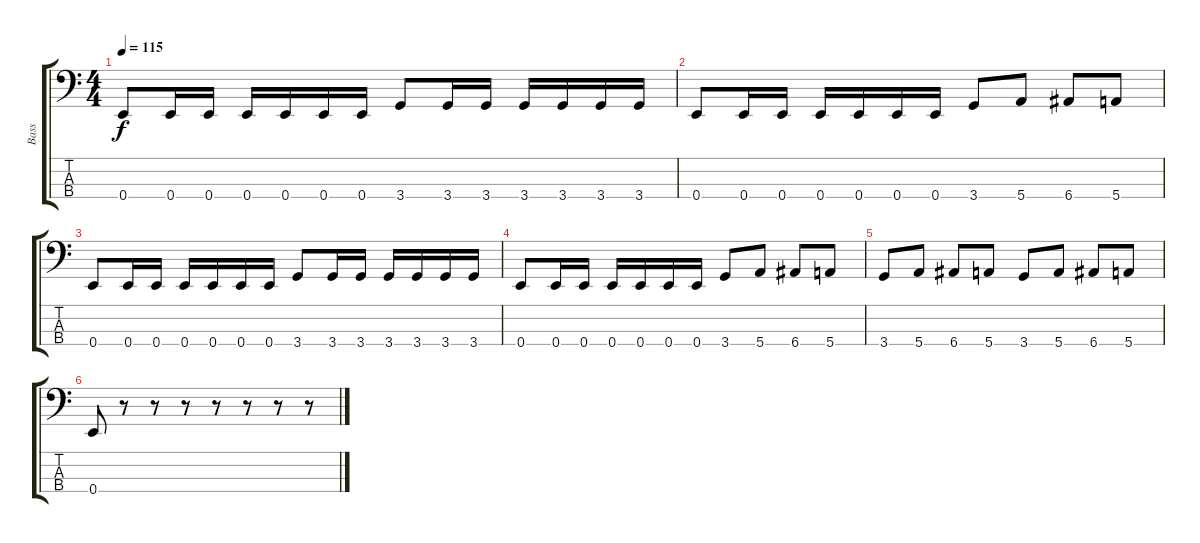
\track ("Bass" "Bass") {instrument electricbassfinger}
\staff {score tabs}
\tuning (G2 D2 A1 E1) {hide}
\ts (4 4)
\tempo 115
\clef f4
\ks c
0.4.8{dy f} 0.4.16 0.4.16 0.4.16 0.4.16 0.4.16 0.4.16 3.4.8 3.4.16 3.4.16 3.4.16 3.4.16 3.4.16 3.4.16 |
0.4.8 0.4.16 0.4.16 0.4.16 0.4.16 0.4.16 0.4.16 3.4.8 5.4.8 6.4.8 5.4.8 |
0.4.8 0.4.16 0.4.16 0.4.16 0.4.16 0.4.16 0.4.16 3.4.8 3.4.16 3.4.16 3.4.16 3.4.16 3.4.16 3.4.16 |
0.4.8 0.4.16 0.4.16 0.4.16 0.4.16 0.4.16 0.4.16 3.4.8 5.4.8 6.4.8 5.4.8 |
3.4.8 5.4.8 6.4.8 5.4.8 3.4.8 5.4.8 6.4.8 5.4.8 |
0.4.8 r.8 r.8 r.8 r.8 r.8 r.8 r.8
